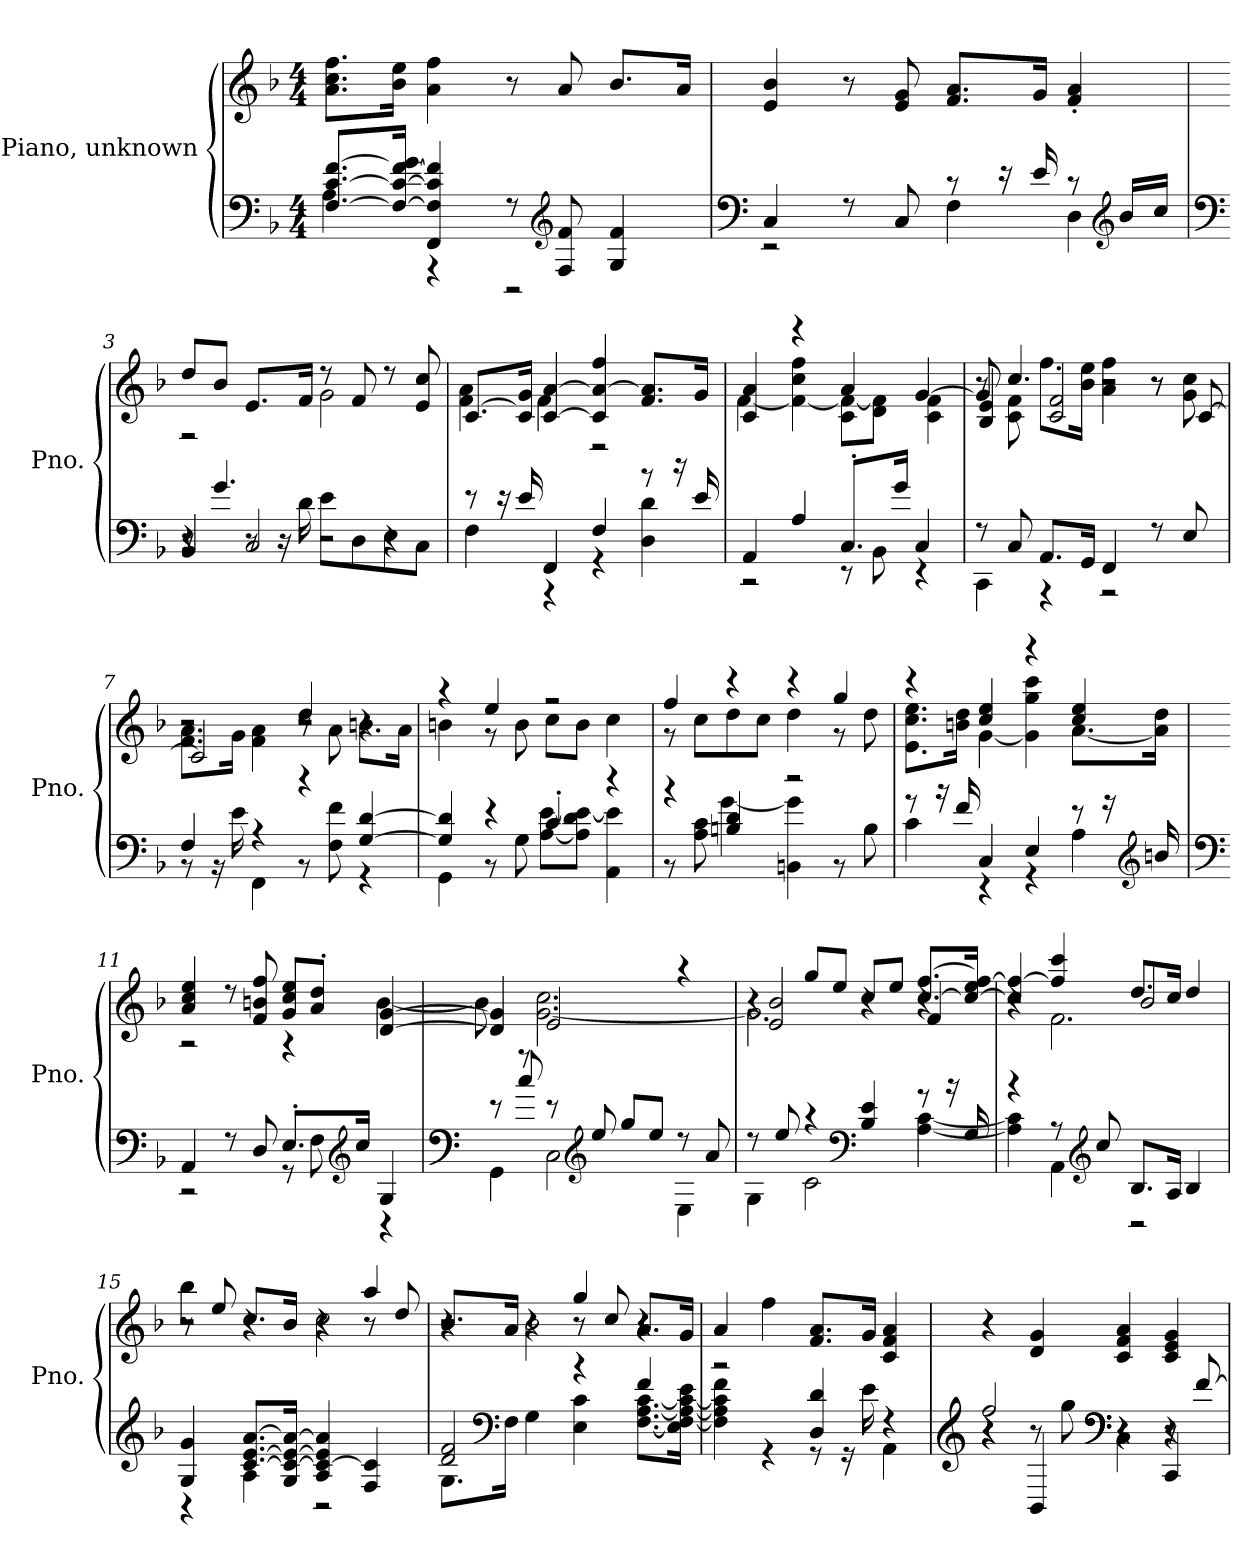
**kern	**kern
*part1	*part1
*staff2	*staff1
*I"Piano, unknown	*
*I'Pno.	*
*clefF4	*clefG2
*k[b-]	*k[b-]
*M4/4	*M4/4
*MM120	*MM120
=1	=1
*^	*
[8.F/ [8.c/ [8.f/L	4A\	8.a\ 8.cc\ 8.ff\L
16F/_ 16c/_ 16f/_ 16g/Jk	.	16b-\ 16ee\Jk
4FF/ 4F/] 4c/] 4f/]	4r	4a\ 4ff\
8r	2r	8r
*clefG2	*	*
8F/ 8f/	.	8a/
4G/ 4f/	.	8.b-/L
.	.	16a/Jk
=2	=2	=2
*clefF4	*	*
4C/	2r	4e/ 4b-/
8r	.	8r
8C/	.	8e/ 8g/
8r	4F\	8.f/ 8.a/L
16r	.	.
16e/	.	16g/Jk
8r	4D\	4f/' 4a/'
*clefG2	*	*
16b-/LL	.	.
16cc/JJ	.	.
*v	*v	*
=3	=3
*clefF4	*
*^	*^
*	*^	*	*
8r	4r	4BB-/	8dd/L	2r
4.g/	.	.	8b-/J	.
.	8r	2C/	8.e/L	.
.	16r	.	.	.
.	16d\	.	16f/Jk	.
2r	8e\L	.	8r	2g\
.	8D\	.	8f/	.
.	8E\	4r	8r	.
.	8C\J	.	8e/ 8cc/	.
*	*v	*v	*	*
!!LO:LB:g=z	!!
=4	=4	=4	=4
8r	4F\	[8.c/L	4f\ 4a\
16r	.	.	.
16e/	.	16c/] 16g/Jk	.
4FF/	4r	[4c/ [4a/	4f\
4F/	4r	4c/] 4a/_ 4ff/	2r
8r	4D\ 4d\	8.f/ 8.a/]L	.
16r	.	.	.
16e/	.	16g/Jk	.
=5	=5	=5	=5
4AA/	2r	4c/ 4a/	[4f\
4A/	.	4r	4f\_ 4cc\ 4ff\
8.C'/L	8r	4a/	8c\ 8f\_L
.	8BB-\	.	8d\ 8f\]J
16g/Jk	.	.	.
4C/	4r	[4g/	4c\ 4f\
=6	=6	=6	=6
*	*	*	*^
8r	4CC\	8g/]	8r	4B-/ 4e/
8C/	.	4.cc/	8c\ 8f\	.
8.AA/L	4r	.	8.ff\L	2c/ 2f/
16GG/Jk	.	.	16b-\ 16ee\Jk	.
4FF/	2r	2r	4a\ 4ff\	.
8r	.	.	8r	8r
8E/	.	.	8g\ 8cc\	[8c/
=7	=7	=7	=7	=7
4F/	8r	2r	8.f\ 8.a\L	2c/]
.	16r	.	.	.
.	16e\	.	16g\Jk	.
4r	4FF\	.	4f\ 4a\	.
4r	8r	4dd/	8r	2r
.	8F\ 8f\	.	8a\	.
[4G/ [4d/	4r	4r	8.bn\L	.
.	.	.	16a\Jk	.
*	*	*	*v	*v
!!LO:LB:g=z
=8	=8	=8	=8
4G/] 4d/]	4GG\	4r	4bn\
4r	8r	4ee/	8r
.	8G\	.	8b\
4c'/	[8A\ [8e\L	2r	8cc\L
.	8A\] 8d\ 8e\_J	.	8b\J
4r	4AA\ 4e\]	.	4cc\
=9	=9	=9	=9
4r	8r	4ff/	8r
.	8A\ 8c\	.	8cc\L
4Bn/ 4d/	[4g\	4r	8dd\
.	.	.	8cc\J
2r	4BBn\ 4g\]	4r	4dd\
.	8r	4gg/	8r
.	8B\	.	8dd\
=10	=10	=10	=10
8r	4c\	4r	8.e\ 8.cc\ 8.ee\L
16r	.	.	.
16f/	.	.	16bn\ 16dd\Jk
4C/	4r	4cc/ 4ee/	[4g\
4E/	4r	4r	4g\] 4gg\ 4ccc\
8r	4A\	4cc/ 4ee/	[8.a\L
16r	.	.	.
*clefG2	*	*	*
16bn/	.	.	16a\] 16dd\Jk
=11	=11	=11	=11
*clefF4	*	*	*
4AA/	2r	4a/ 4cc/ 4ee/	2r
8r	.	8r	.
8D/	.	8f/ 8bn/ 8ff/	.
8.E'/L	8r	8g/ 8cc/ 8ee/L	4r
.	8F\	8a/' 8dd/'J	.
*clefG2	*	*	*
16cc/Jk	.	.	.
4G/	4r	[4d/ [4g/	[4b\
!!LO:LB:g=z	!!
=12	=12	=12	=12
*clefF4	*	*	*
8r	4GG\	4d/] 4g/]	8b\]
8cc/	.	.	8r
8r	2C\	2e/	[2.g\ 2.cc\
*clefG2	*	*	*
8ee/	.	.	.
8gg/L	.	.	.
8ee/J	.	.	.
8r	4E\	4r	.
8a/	.	.	.
=13	=13	=13	=13
*	*	*	*^
8r	4G\	4r	2.g\]	2e/ 2b-/
8ee/	.	.	.	.
4r	2c\	8gg/L	.	.
.	.	8ee/J	.	.
*clefF4	*	*	*	*
4B-/ 4e/	.	8cc/L	.	4r
.	.	8ee/J	.	.
8r	[4A\ [4c\	[8.cc/ [8.ff/L	4r	4f/
16r	.	.	.	.
16G/	.	16cc/_ 16ee/ 16ff/_Jk	.	.
=14	=14	=14	=14	=14
4r	4A\] 4c\]	4cc/] 4ff/_	4r	2r
8r	4AA\	4ff/] 4ccc/	2.f\	.
*clefG2	*	*	*	*
8cc/	.	.	.	.
8.B-/L	2r	8.dd/L	.	2b-/
16A/Jk	.	16cc/Jk	.	.
4B-/	.	4dd/	.	.
!!LO:LB:g=z	!!	!!
=15	=15	=15	=15	=15
4G/ 4g/	4r	2r	4bb-\	8r
.	.	.	.	8ee/
[8.c/ [8.e/ [8.a/L	4A\	.	4r	8.cc/L
16G/ 16c/_ 16e/_ 16a/_Jk	.	.	.	16b-/Jk
4A/ 4c/_ 4e/] 4a/]	2r	4r	2cc\	4r
4F/ 4c/]	.	4aa/	.	8r
.	.	.	.	8dd/
=16	=16	=16	=16	=16
2d/ 2f/	8.G\L	2r	4r	8.b-/L
*clefF4	*	*	*	*
.	16F\Jk	.	.	16a/Jk
.	4G\	.	2b-\	4r
4r	4E\ 4c\	4gg/	.	8r
.	.	.	.	8cc/
4f/	[8.F\ [8.A\ [8.c\L	4r	4r	8.a/L
.	16E\ 16F\_ 16A\_ 16c\_ 16e\Jk	.	.	16g/Jk
*	*	*v	*v	*v
=17	=17	=17
2r	4F\] 4A\] 4c\] 4f\	4a/
.	4r	4ff\
4D/ 4d/	8r	8.f/ 8.a/L
.	16r	.
.	16e\	16g/Jk
4r	4AA\	4c/ 4f/ 4a/
*v	*v	*
=18	=18
*clefG2	*
*^	*
*	*^	*
2ff/	4r	4r	4r
.	8r	4BB-/	4d/ 4g/
.	8gg\	.	.
*clefF4	*	*	*
4r	4C\	4r	4c/ 4f/ 4a/
8r	4r	4CC/	4c/ 4e/ 4g/
[8f/	.	.	.
*v	*v	*v	*
=	=
*-	*-
